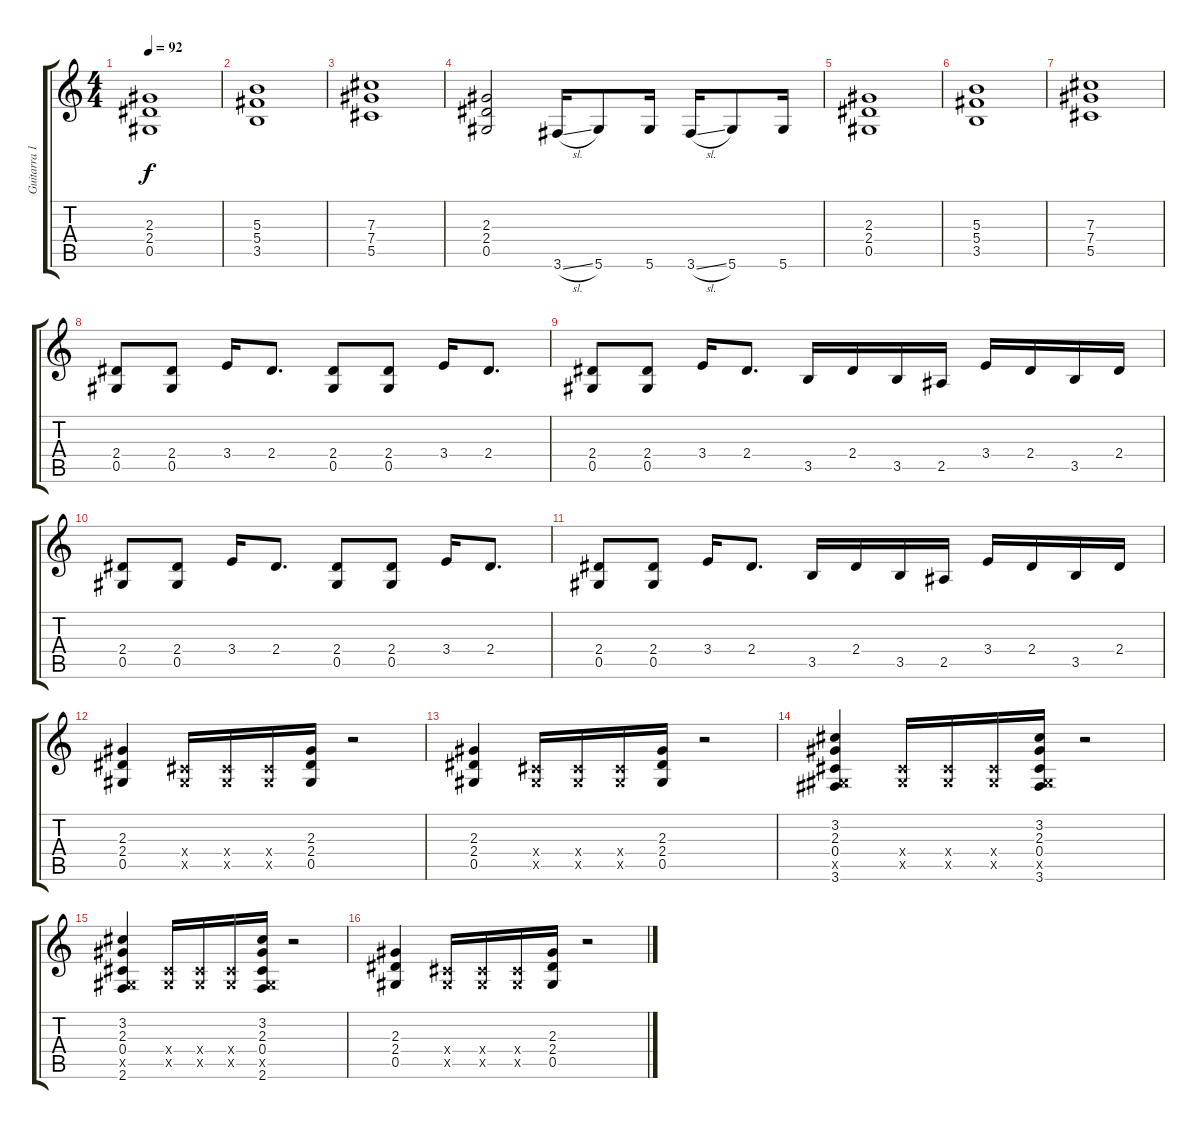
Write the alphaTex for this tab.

\track ("Guitarra 1" "Guitarra 1") {instrument overdrivenguitar}
\staff {score tabs}
\tuning (Eb4 Bb3 Gb3 Db3 Ab2 Eb2) {hide}
\ts (4 4)
\tempo 92
\clef g2
\ks c
(2.3 2.4 0.5).1{dy f} |
(5.3 5.4 3.5).1 |
(7.3 7.4 5.5).1 |
(2.3 2.4 0.5).2 3.6{sl}.16 5.6.8 5.6.16 3.6{sl}.16 5.6.8 5.6.16 |
(2.3 2.4 0.5).1 |
(5.3 5.4 3.5).1 |
(7.3 7.4 5.5).1 |
(2.4 0.5).8 (2.4 0.5).8 3.4.16 2.4.8{d} (2.4 0.5).8 (2.4 0.5).8 3.4.16 2.4.8{d} |
(2.4 0.5).8 (2.4 0.5).8 3.4.16 2.4.8{d} 3.5.16 2.4.16 3.5.16 2.5.16 3.4.16 2.4.16 3.5.16 2.4.16 |
(2.4 0.5).8 (2.4 0.5).8 3.4.16 2.4.8{d} (2.4 0.5).8 (2.4 0.5).8 3.4.16 2.4.8{d} |
(2.4 0.5).8 (2.4 0.5).8 3.4.16 2.4.8{d} 3.5.16 2.4.16 3.5.16 2.5.16 3.4.16 2.4.16 3.5.16 2.4.16 |
(2.3 2.4 0.5).4 (0.4{x} 0.5{x}).16 (0.4{x} 0.5{x}).16 (0.4{x} 0.5{x}).16 (2.3 2.4 0.5).16 r.2 |
(2.3 2.4 0.5).4 (0.4{x} 0.5{x}).16 (0.4{x} 0.5{x}).16 (0.4{x} 0.5{x}).16 (2.3 2.4 0.5).16 r.2 |
(3.2 2.3 0.4 0.5{x} 3.6).4 (0.4{x} 0.5{x}).16 (0.4{x} 0.5{x}).16 (0.4{x} 0.5{x}).16 (3.2 2.3 0.4 0.5{x} 3.6).16 r.2 |
(3.2 2.3 0.4 0.5{x} 2.6).4 (0.4{x} 0.5{x}).16 (0.4{x} 0.5{x}).16 (0.4{x} 0.5{x}).16 (3.2 2.3 0.4 0.5{x} 2.6).16 r.2 |
(2.3 2.4 0.5).4 (0.4{x} 0.5{x}).16 (0.4{x} 0.5{x}).16 (0.4{x} 0.5{x}).16 (2.3 2.4 0.5).16 r.2
